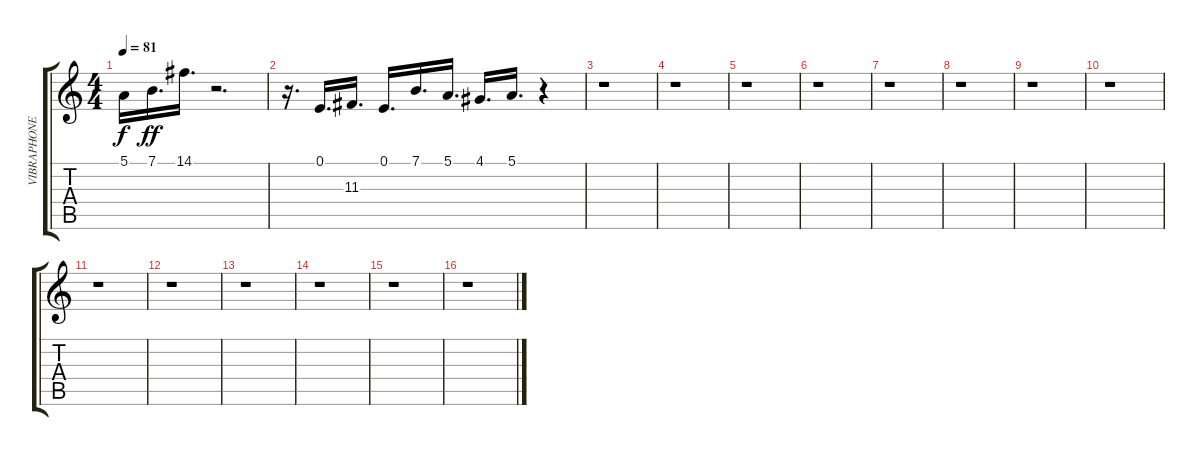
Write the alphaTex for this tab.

\track ("VIBRAPHONE." "VIBRAPHONE") {instrument vibraphone}
\staff {score tabs}
\tuning (E4 B3 G3 D3 A2 E2) {hide}
\ts (4 4)
\tempo 81
\clef g2
\ks c
5.1{t}.16{dy f} 7.1.16{d dy ff} 14.1.16{d} r.2{d} |
r.16{d} 0.1.16{d} 11.3.16{d} 0.1.16{d} 7.1.16{d} 5.1.16{d} 4.1.16{d} 5.1.16{d} r.4 |
r.1 |
r.1 |
r.1 |
r.1 |
r.1 |
r.1 |
r.1 |
r.1 |
r.1 |
r.1 |
r.1 |
r.1 |
r.1 |
r.1
